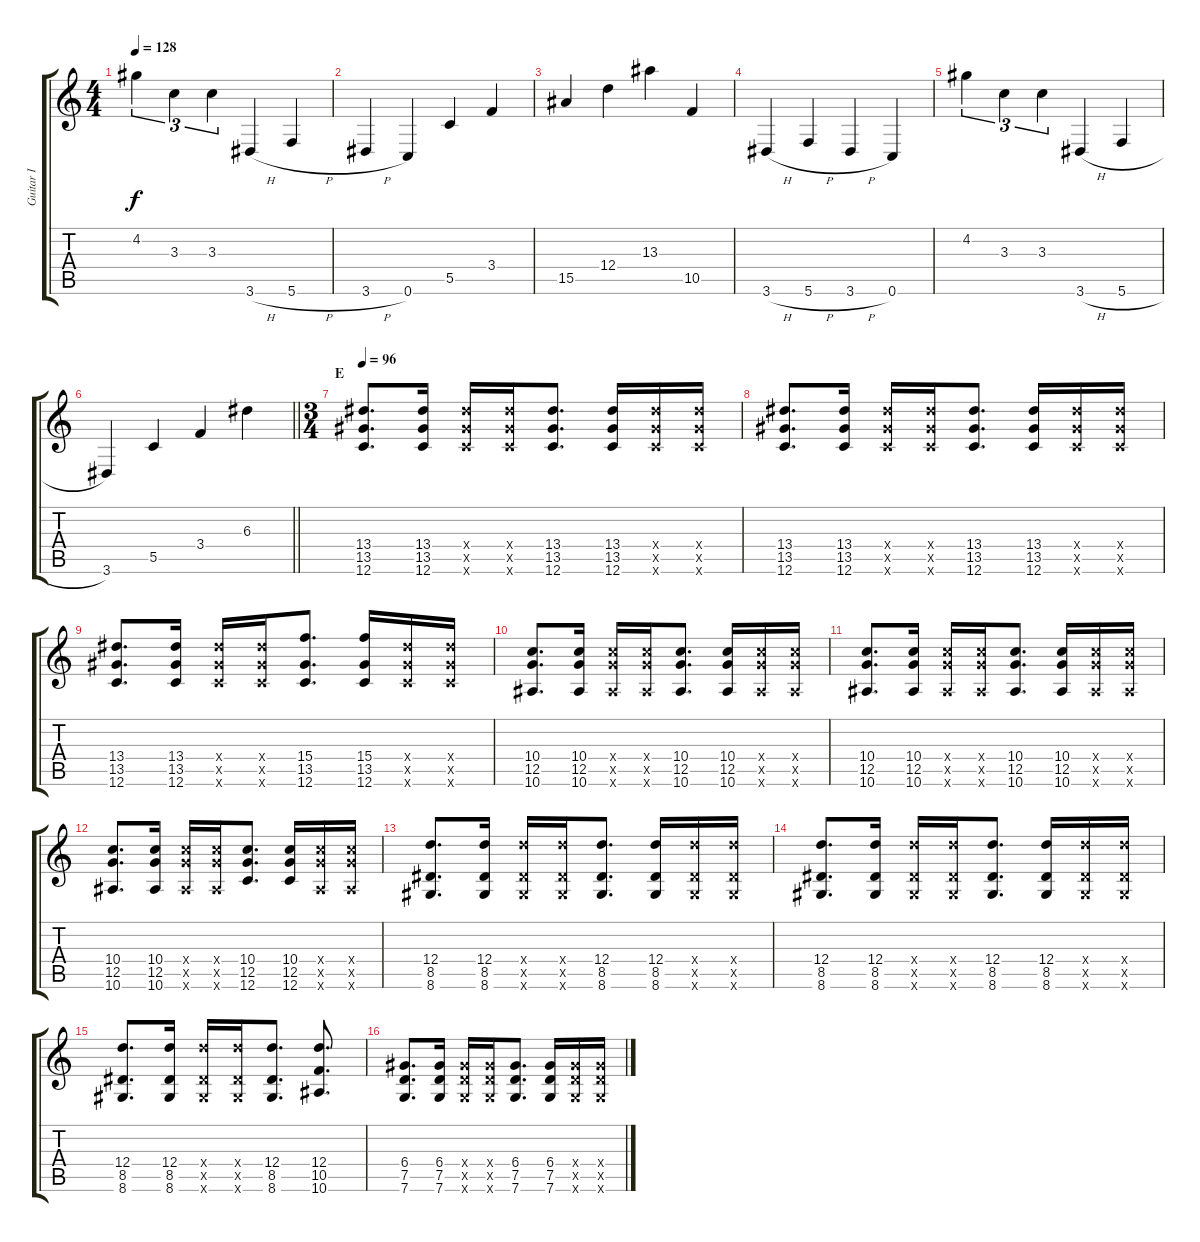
\track ("Guitar I" "Guitar I") {instrument overdrivenguitar}
\staff {score tabs}
\tuning (G4 E4 A3 D3 G2 C2) {hide}
\ts (4 4)
\tempo 128
\clef g2
\ks c
4.2.4{tu (3 2) dy f} 3.3.4{tu (3 2)} 3.3.4{tu (3 2)} 3.6{h}.4 5.6{h}.4 |
3.6{h}.4 0.6.4 5.5.4 3.4.4 |
15.5.4 12.4.4 13.3.4 10.5.4 |
3.6{h}.4 5.6{h}.4 3.6{h}.4 0.6.4 |
4.2.4{tu (3 2)} 3.3.4{tu (3 2)} 3.3.4{tu (3 2)} 3.6{h}.4 5.6{h}.4 |
\barLineRight lightlight
3.6.4 5.5.4 3.4.4 6.3.4 |
\ts (3 4)
\section ("" "E")
\tempo 96
(13.4 13.5 12.6).8{d} (13.4 13.5 12.6).16 (13.4{x} 13.5{x} 12.6{x}).16 (13.4{x} 13.5{x} 12.6{x}).16 (13.4 13.5 12.6).8{d} (13.4 13.5 12.6).16 (13.4{x} 13.5{x} 12.6{x}).16 (13.4{x} 13.5{x} 12.6{x}).16 |
(13.4 13.5 12.6).8{d} (13.4 13.5 12.6).16 (13.4{x} 13.5{x} 12.6{x}).16 (13.4{x} 13.5{x} 12.6{x}).16 (13.4 13.5 12.6).8{d} (13.4 13.5 12.6).16 (13.4{x} 13.5{x} 12.6{x}).16 (13.4{x} 13.5{x} 12.6{x}).16 |
(13.4 13.5 12.6).8{d} (13.4 13.5 12.6).16 (13.4{x} 13.5{x} 12.6{x}).16 (13.4{x} 13.5{x} 12.6{x}).16 (15.4 13.5 12.6).8{d} (15.4 13.5 12.6).16 (13.4{x} 13.5{x} 12.6{x}).16 (13.4{x} 13.5{x} 12.6{x}).16 |
(10.4 12.5 10.6).8{d} (10.4 12.5 10.6).16 (10.4{x} 12.5{x} 10.6{x}).16 (10.4{x} 12.5{x} 10.6{x}).16 (10.4 12.5 10.6).8{d} (10.4 12.5 10.6).16 (10.4{x} 12.5{x} 10.6{x}).16 (10.4{x} 12.5{x} 10.6{x}).16 |
(10.4 12.5 10.6).8{d} (10.4 12.5 10.6).16 (10.4{x} 12.5{x} 10.6{x}).16 (10.4{x} 12.5{x} 10.6{x}).16 (10.4 12.5 10.6).8{d} (10.4 12.5 10.6).16 (10.4{x} 12.5{x} 10.6{x}).16 (10.4{x} 12.5{x} 10.6{x}).16 |
(10.4 12.5 10.6).8{d} (10.4 12.5 10.6).16 (10.4{x} 12.5{x} 10.6{x}).16 (10.4{x} 12.5{x} 10.6{x}).16 (10.4 12.5 12.6).8{d} (10.4 12.5 12.6).16 (10.4{x} 12.5{x} 10.6{x}).16 (10.4{x} 12.5{x} 10.6{x}).16 |
(12.4 8.5 8.6).8{d} (12.4 8.5 8.6).16 (12.4{x} 8.5{x} 8.6{x}).16 (12.4{x} 8.5{x} 8.6{x}).16 (12.4 8.5 8.6).8{d} (12.4 8.5 8.6).16 (12.4{x} 8.5{x} 8.6{x}).16 (12.4{x} 8.5{x} 8.6{x}).16 |
(12.4 8.5 8.6).8{d} (12.4 8.5 8.6).16 (12.4{x} 8.5{x} 8.6{x}).16 (12.4{x} 8.5{x} 8.6{x}).16 (12.4 8.5 8.6).8{d} (12.4 8.5 8.6).16 (12.4{x} 8.5{x} 8.6{x}).16 (12.4{x} 8.5{x} 8.6{x}).16 |
(12.4 8.5 8.6).8{d} (12.4 8.5 8.6).16 (12.4{x} 8.5{x} 8.6{x}).16 (12.4{x} 8.5{x} 8.6{x}).16 (12.4 8.5 8.6).8{d} (12.4 10.5 10.6).8{d} |
(6.4 7.5 7.6).8{d} (6.4 7.5 7.6).16 (6.4{x} 7.5{x} 7.6{x}).16 (6.4{x} 7.5{x} 7.6{x}).16 (6.4 7.5 7.6).8{d} (6.4 7.5 7.6).16 (6.4{x} 7.5{x} 7.6{x}).16 (6.4{x} 7.5{x} 7.6{x}).16
